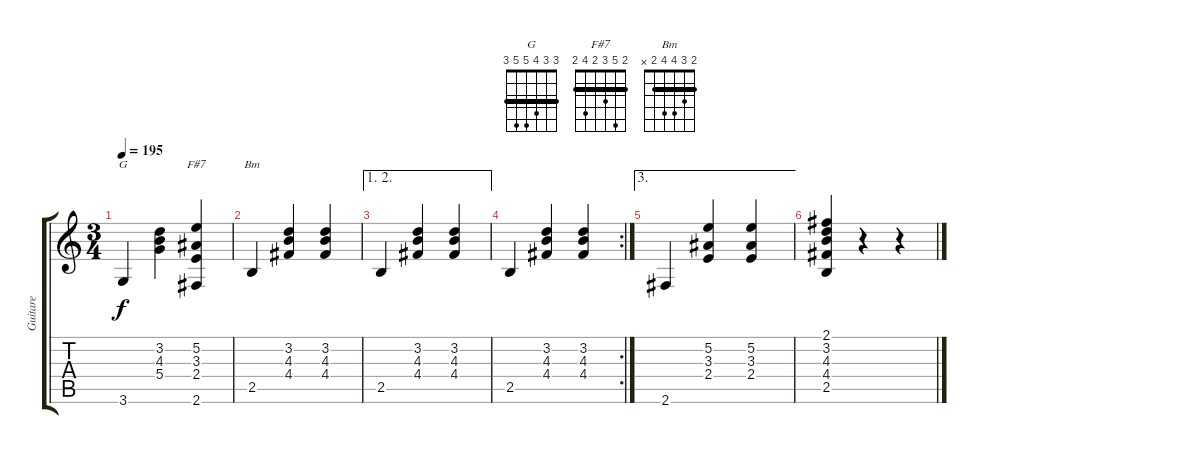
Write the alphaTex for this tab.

\track ("Guitare" "Guitare") {instrument acousticguitarnylon}
\staff {score tabs}
\tuning (E4 B3 G3 D3 A2 E2) {hide}
\chord ("G" 3 3 4 5 5 3) {barre 3}
\chord ("F#7" 2 5 3 2 4 2) {barre 2}
\chord ("Bm" 2 3 4 4 2 x) {barre 2}
\ts (3 4)
\tempo 195
\clef g2
\ks c
3.6.4{ch "G" dy f} (3.2 4.3 5.4).4 (5.2 3.3 2.4 2.6).4{ch "F#7"} |
2.5.4{ch "Bm"} (3.2 4.3 4.4).4 (3.2 4.3 4.4).4 |
\ae (1 2)
2.5.4 (3.2 4.3 4.4).4 (3.2 4.3 4.4).4 |
\rc 2
2.5.4 (3.2 4.3 4.4).4 (3.2 4.3 4.4).4 |
\ae 3
2.6.4 (5.2 3.3 2.4).4 (5.2 3.3 2.4).4 |
(2.1 3.2 4.3 4.4 2.5).4 r.4 r.4
